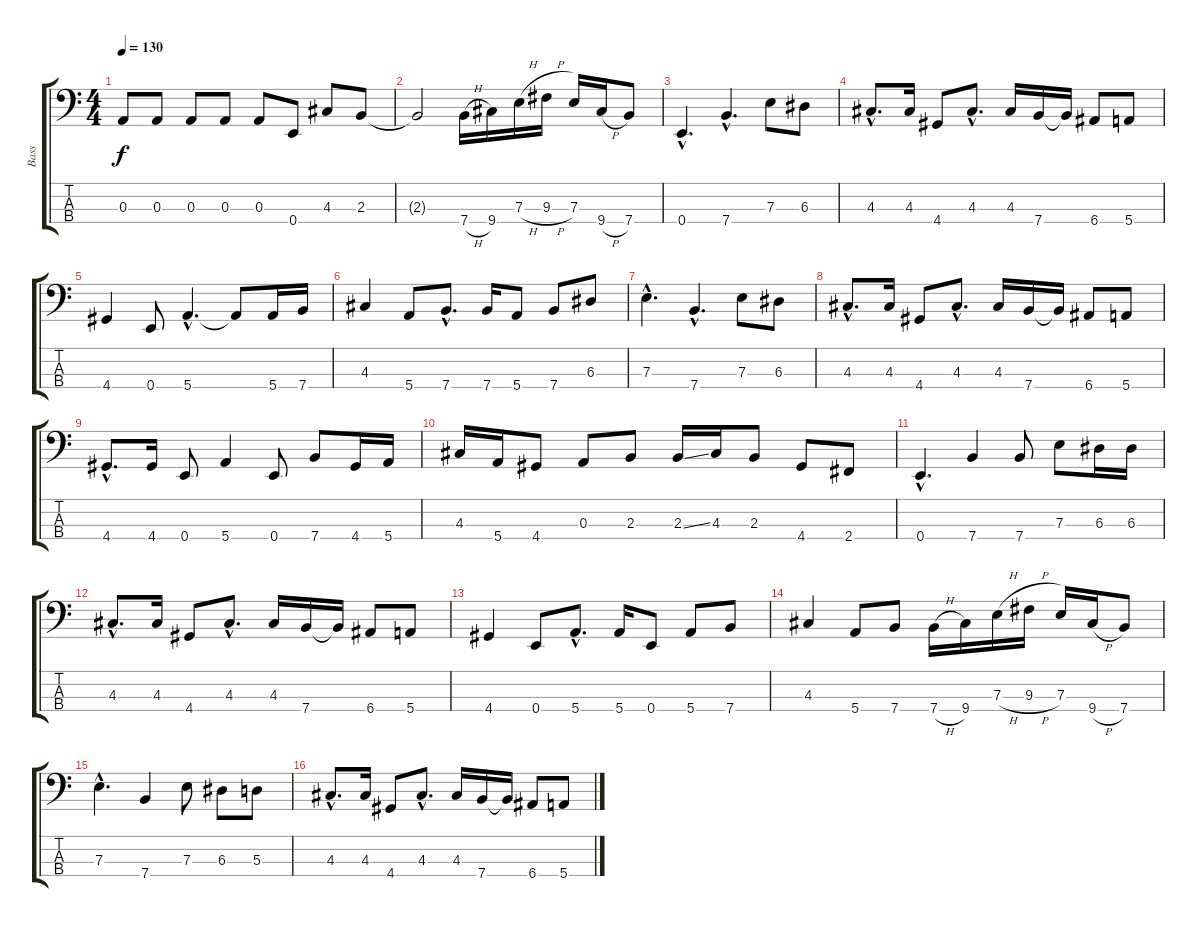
\track ("Bass" "Bass") {instrument electricbasspick}
\staff {score tabs}
\tuning (G2 D2 A1 E1) {hide}
\ts (4 4)
\tempo 130
\clef f4
\ks c
0.3.8{dy f} 0.3.8 0.3.8 0.3.8 0.3.8 0.4.8 4.3.8 2.3.8 |
2.3{t}.2 7.4{h}.16 9.4.16 7.3{h}.16 9.3{h}.16 7.3.16 9.4{h}.16 7.4.8 |
0.4{hac}.4{d} 7.4{hac}.4{d} 7.3.8 6.3.8 |
4.3{hac}.8{d} 4.3.16 4.4.8 4.3{hac}.8{d} 4.3.16 7.4.16 7.4{t}.16 6.4.8 5.4.8 |
4.4.4 0.4.8 5.4{hac}.4{d} 5.4{t}.8 5.4.16 7.4.16 |
4.3.4 5.4.8 7.4{hac}.8{d} 7.4.16 5.4.8 7.4.8 6.3.8 |
7.3{hac}.4{d} 7.4{hac}.4{d} 7.3.8 6.3.8 |
4.3{hac}.8{d} 4.3.16 4.4.8 4.3{hac}.8{d} 4.3.16 7.4.16 7.4{t}.16 6.4.8 5.4.8 |
4.4{hac}.8{d} 4.4.16 0.4.8 5.4.4 0.4.8 7.4.8 4.4.16 5.4.16 |
4.3.16 5.4.16 4.4.8 0.3.8 2.3.8 2.3{ss}.16 4.3.16 2.3.8 4.4.8 2.4.8 |
0.4{hac}.4{d} 7.4.4 7.4.8 7.3.8 6.3.16 6.3.16 |
4.3{hac}.8{d} 4.3.16 4.4.8 4.3{hac}.8{d} 4.3.16 7.4.16 7.4{t}.16 6.4.8 5.4.8 |
4.4.4 0.4.8 5.4{hac}.8{d} 5.4.16 0.4.8 5.4.8 7.4.8 |
4.3.4 5.4.8 7.4.8 7.4{h}.16 9.4.16 7.3{h}.16 9.3{h}.16 7.3.16 9.4{h}.16 7.4.8 |
7.3{hac}.4{d} 7.4.4 7.3.8 6.3.8 5.3.8 |
4.3{hac}.8{d} 4.3.16 4.4.8 4.3{hac}.8{d} 4.3.16 7.4.16 7.4{t}.16 6.4.8 5.4.8
